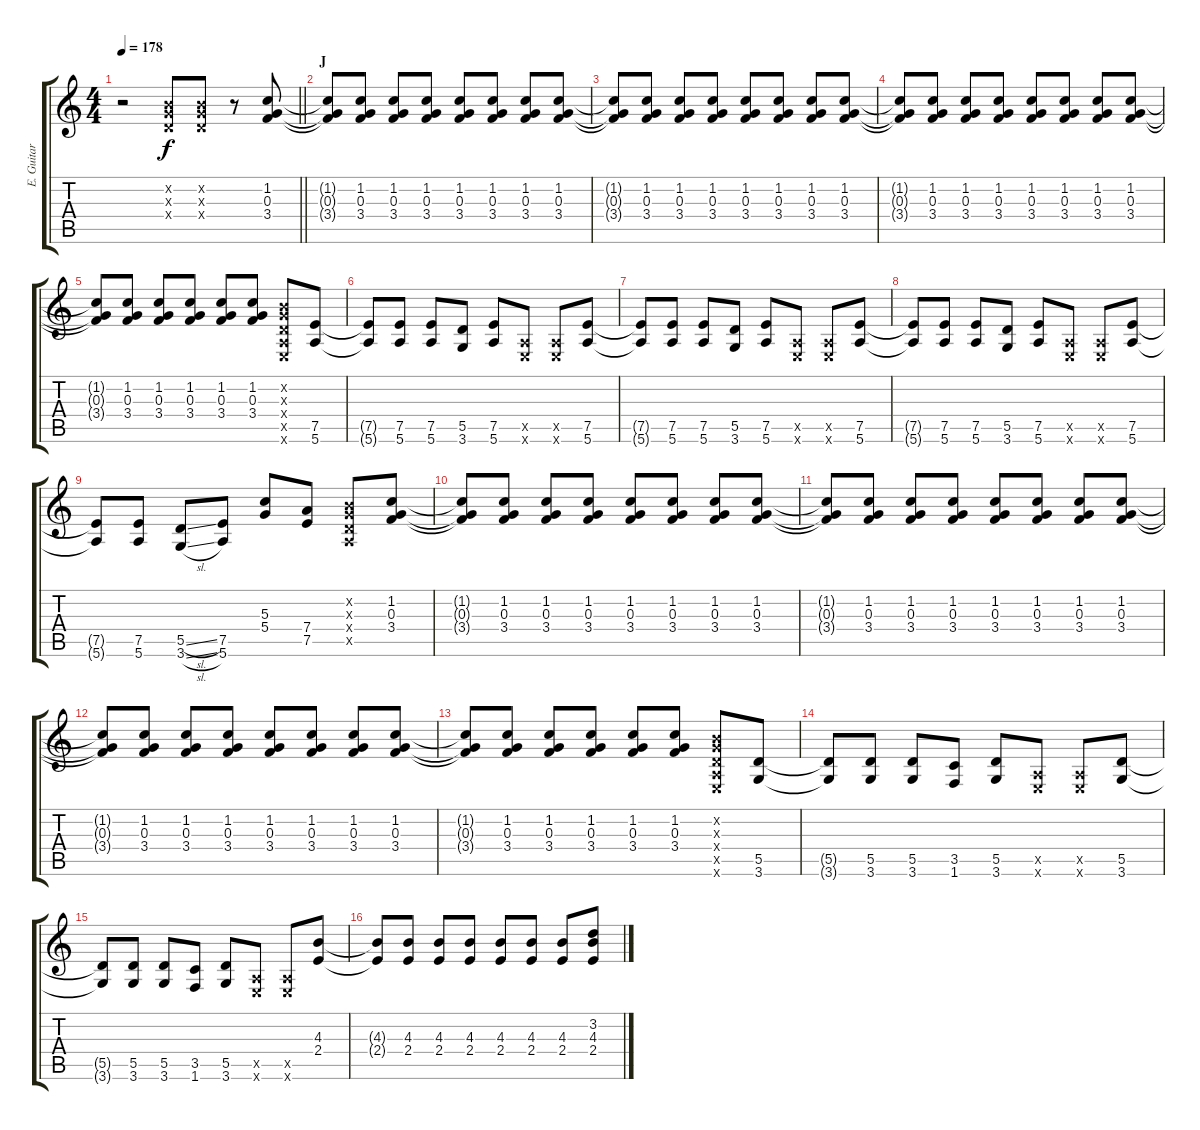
\track ("E. Guitar I" "E. Guitar ") {instrument overdrivenguitar}
\staff {score tabs}
\tuning (E4 B3 G3 D3 A2 E2) {hide}
\ts (4 4)
\tempo 178
\clef g2
\barLineRight lightlight
\ks c
r.2{dy f} (0.2{x} 0.3{x} 0.4{x}).8 (0.2{x} 0.3{x} 0.4{x}).8 r.8 (1.2 0.3 3.4).8 |
\section ("" "J")
(1.2{t} 0.3{t} 3.4{t}).8 (1.2 0.3 3.4).8 (1.2 0.3 3.4).8 (1.2 0.3 3.4).8 (1.2 0.3 3.4).8 (1.2 0.3 3.4).8 (1.2 0.3 3.4).8 (1.2 0.3 3.4).8 |
(1.2{t} 0.3{t} 3.4{t}).8 (1.2 0.3 3.4).8 (1.2 0.3 3.4).8 (1.2 0.3 3.4).8 (1.2 0.3 3.4).8 (1.2 0.3 3.4).8 (1.2 0.3 3.4).8 (1.2 0.3 3.4).8 |
(1.2{t} 0.3{t} 3.4{t}).8 (1.2 0.3 3.4).8 (1.2 0.3 3.4).8 (1.2 0.3 3.4).8 (1.2 0.3 3.4).8 (1.2 0.3 3.4).8 (1.2 0.3 3.4).8 (1.2 0.3 3.4).8 |
(1.2{t} 0.3{t} 3.4{t}).8 (1.2 0.3 3.4).8 (1.2 0.3 3.4).8 (1.2 0.3 3.4).8 (1.2 0.3 3.4).8 (1.2 0.3 3.4).8 (0.2{x} 0.3{x} 0.4{x} 0.5{x} 0.6{x}).8 (7.5 5.6).8 |
(7.5{t} 5.6{t}).8 (7.5 5.6).8 (7.5 5.6).8 (5.5 3.6).8 (7.5 5.6).8 (0.5{x} 0.6{x}).8 (0.5{x} 0.6{x}).8 (7.5 5.6).8 |
(7.5{t} 5.6{t}).8 (7.5 5.6).8 (7.5 5.6).8 (5.5 3.6).8 (7.5 5.6).8 (0.5{x} 0.6{x}).8 (0.5{x} 0.6{x}).8 (7.5 5.6).8 |
(7.5{t} 5.6{t}).8 (7.5 5.6).8 (7.5 5.6).8 (5.5 3.6).8 (7.5 5.6).8 (0.5{x} 0.6{x}).8 (0.5{x} 0.6{x}).8 (7.5 5.6).8 |
(7.5{t} 5.6{t}).8 (7.5 5.6).8 (5.5{sl} 3.6{sl}).8 (7.5 5.6).8 (5.3 5.4).8 (7.4 7.5).8 (0.2{x} 0.3{x} 0.4{x} 0.5{x}).8 (1.2 0.3 3.4).8 |
(1.2{t} 0.3{t} 3.4{t}).8 (1.2 0.3 3.4).8 (1.2 0.3 3.4).8 (1.2 0.3 3.4).8 (1.2 0.3 3.4).8 (1.2 0.3 3.4).8 (1.2 0.3 3.4).8 (1.2 0.3 3.4).8 |
(1.2{t} 0.3{t} 3.4{t}).8 (1.2 0.3 3.4).8 (1.2 0.3 3.4).8 (1.2 0.3 3.4).8 (1.2 0.3 3.4).8 (1.2 0.3 3.4).8 (1.2 0.3 3.4).8 (1.2 0.3 3.4).8 |
(1.2{t} 0.3{t} 3.4{t}).8 (1.2 0.3 3.4).8 (1.2 0.3 3.4).8 (1.2 0.3 3.4).8 (1.2 0.3 3.4).8 (1.2 0.3 3.4).8 (1.2 0.3 3.4).8 (1.2 0.3 3.4).8 |
(1.2{t} 0.3{t} 3.4{t}).8 (1.2 0.3 3.4).8 (1.2 0.3 3.4).8 (1.2 0.3 3.4).8 (1.2 0.3 3.4).8 (1.2 0.3 3.4).8 (0.2{x} 0.3{x} 0.4{x} 0.5{x} 0.6{x}).8 (5.5 3.6).8 |
(5.5{t} 3.6{t}).8 (5.5 3.6).8 (5.5 3.6).8 (3.5 1.6).8 (5.5 3.6).8 (0.5{x} 0.6{x}).8 (0.5{x} 0.6{x}).8 (5.5 3.6).8 |
(5.5{t} 3.6{t}).8 (5.5 3.6).8 (5.5 3.6).8 (3.5 1.6).8 (5.5 3.6).8 (0.5{x} 0.6{x}).8 (0.5{x} 0.6{x}).8 (4.3 2.4).8 |
(4.3{t} 2.4{t}).8 (4.3 2.4).8 (4.3 2.4).8 (4.3 2.4).8 (4.3 2.4).8 (4.3 2.4).8 (4.3 2.4).8 (3.2 4.3 2.4).8
